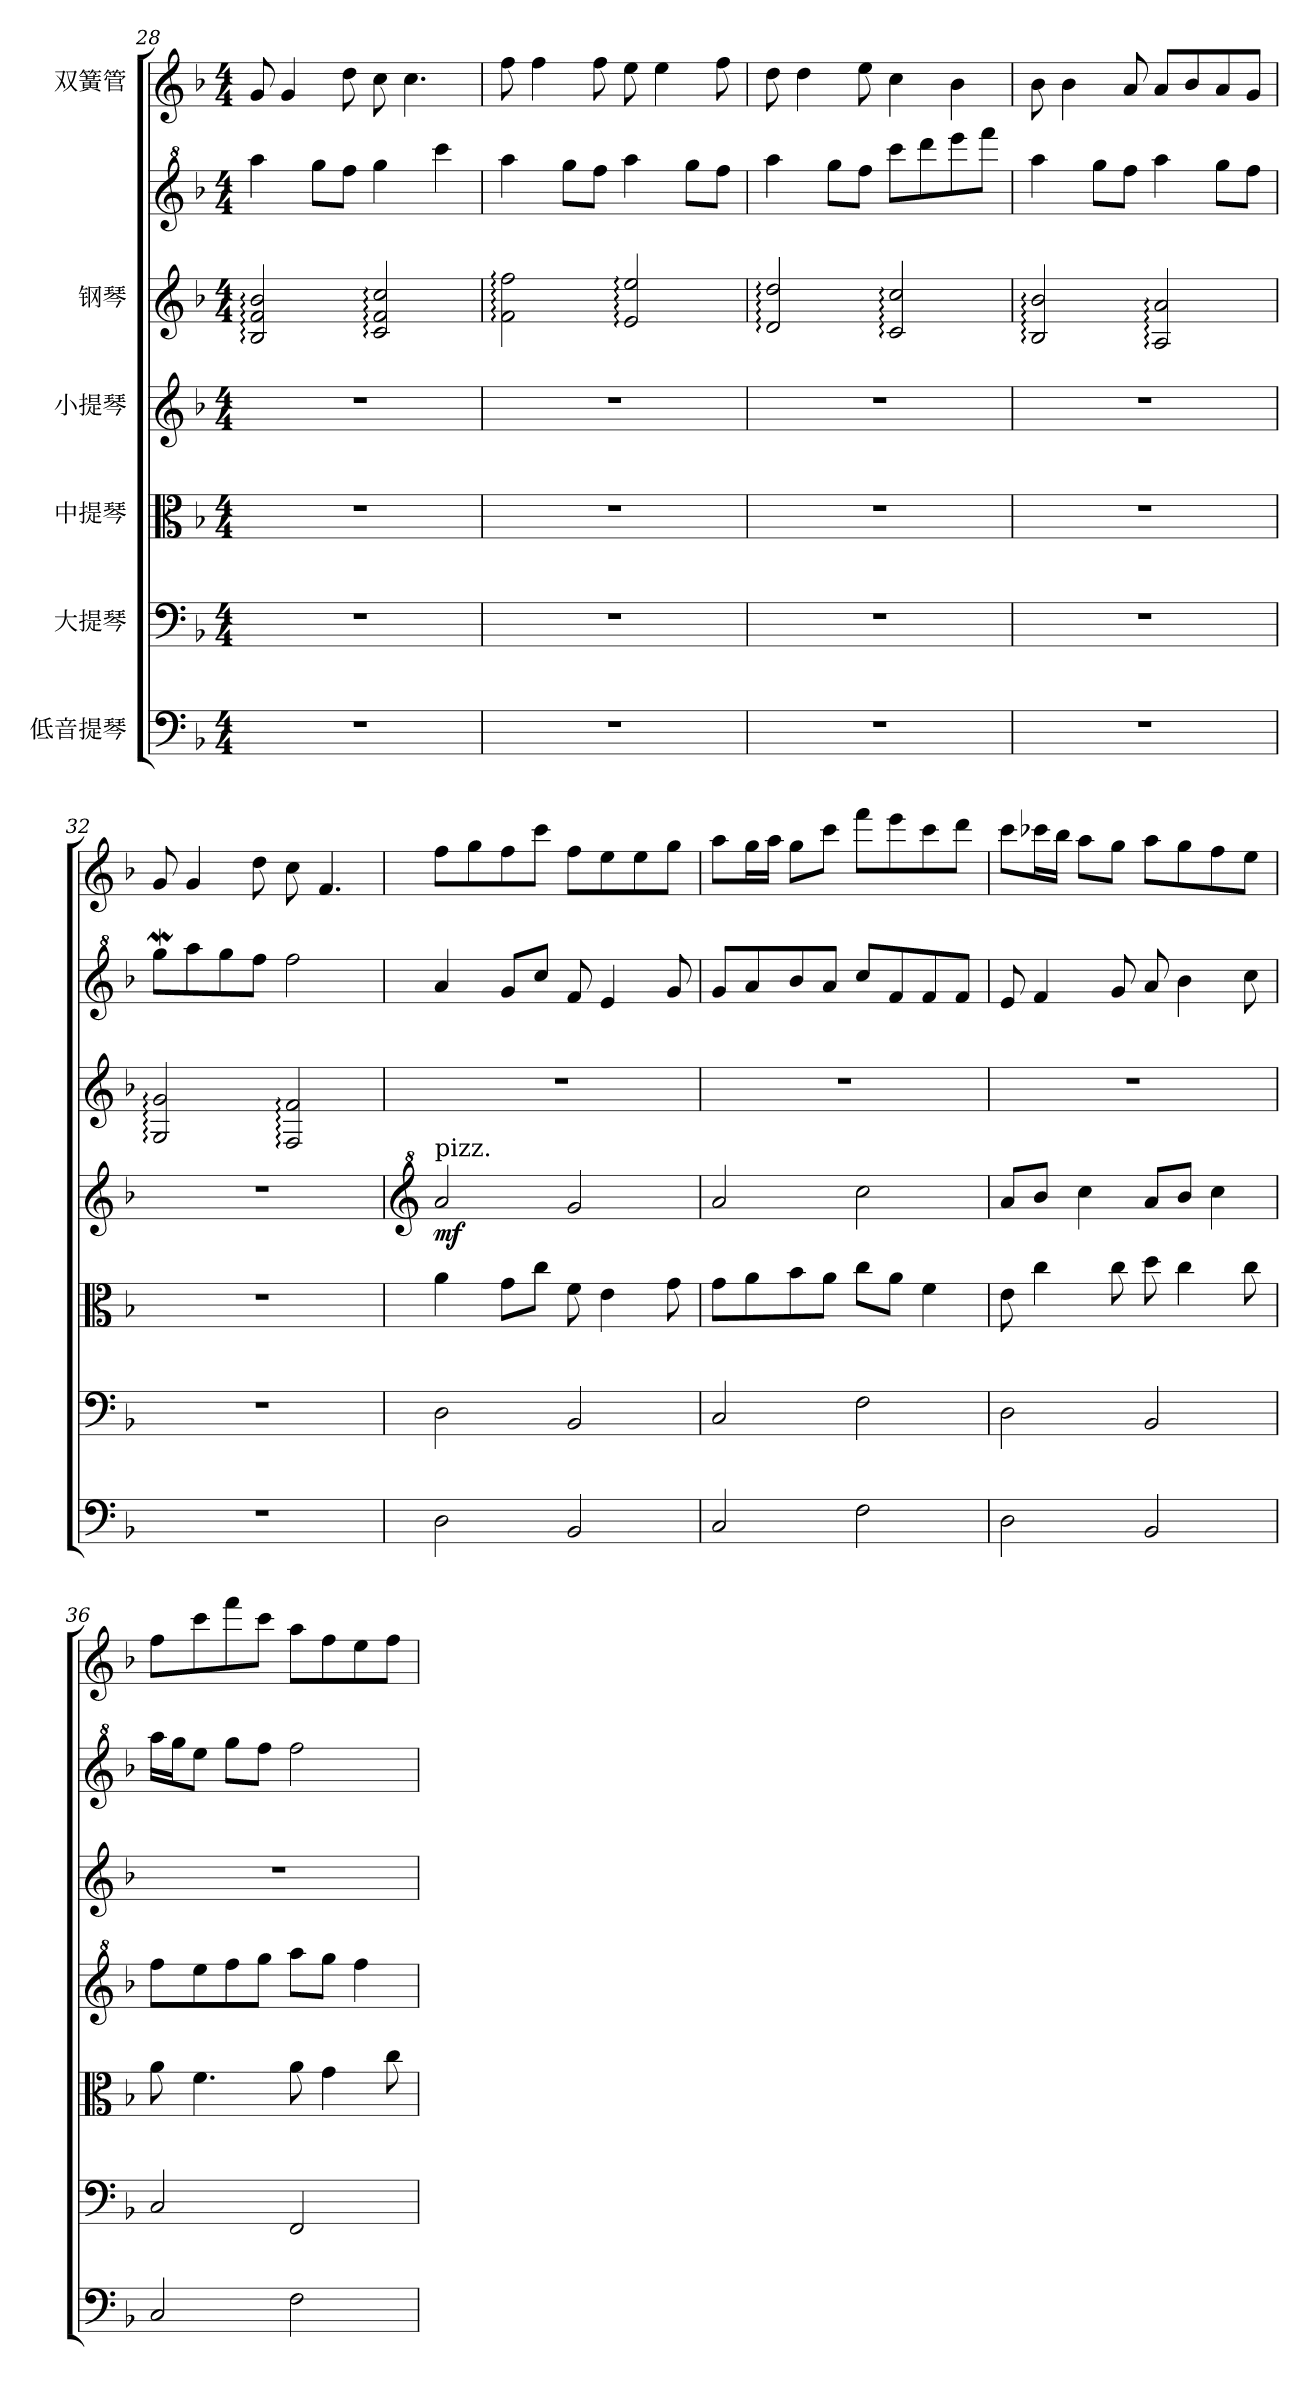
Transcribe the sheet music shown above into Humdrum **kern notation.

**kern	**kern	**kern	**kern	**dynam	**kern	**kern	**kern
*part6	*part5	*part4	*part3	*part3	*part2	*part2	*part1
*staff7	*staff6	*staff5	*staff4	*staff4	*staff3	*staff2	*staff1
*I"低音提琴	*I"大提琴	*I"中提琴	*I"小提琴	*	*I"钢琴	*	*I"双簧管
*clefF4	*clefF4	*clefC3	*clefG2	*	*clefG2	*clefG^2	*clefG2
*ITrd7c12	*	*	*	*	*	*	*
*k[b-]	*k[b-]	*k[b-]	*k[b-]	*	*k[b-]	*k[b-]	*k[b-]
*M4/4	*M4/4	*M4/4	*M4/4	*	*M4/4	*M4/4	*M4/4
=28	=28	=28	=28	=28	=28	=28	=28
1r	1r	1r	1r	.	2B-/: 2f/: 2b-/:	4aaa\	8g/
.	.	.	.	.	.	.	4g/
.	.	.	.	.	.	8ggg\L	.
.	.	.	.	.	.	8fff\J	8dd\
.	.	.	.	.	2c/: 2f/: 2cc/:	4ggg\	8cc\
.	.	.	.	.	.	.	4.cc\
.	.	.	.	.	.	4cccc\	.
=29	=29	=29	=29	=29	=29	=29	=29
1r	1r	1r	1r	.	2f\: 2ff\:	4aaa\	8ff\
.	.	.	.	.	.	.	4ff\
.	.	.	.	.	.	8ggg\L	.
.	.	.	.	.	.	8fff\J	8ff\
.	.	.	.	.	2e/: 2ee/:	4aaa\	8ee\
.	.	.	.	.	.	.	4ee\
.	.	.	.	.	.	8ggg\L	.
.	.	.	.	.	.	8fff\J	8ff\
=30	=30	=30	=30	=30	=30	=30	=30
1r	1r	1r	1r	.	2d/: 2dd/:	4aaa\	8dd\
.	.	.	.	.	.	.	4dd\
.	.	.	.	.	.	8ggg\L	.
.	.	.	.	.	.	8fff\J	8ee\
.	.	.	.	.	2c/: 2cc/:	8cccc\L	4cc\
.	.	.	.	.	.	8dddd\	.
.	.	.	.	.	.	8eeee\	4b-\
.	.	.	.	.	.	8ffff\J	.
=31	=31	=31	=31	=31	=31	=31	=31
1r	1r	1r	1r	.	2B-/: 2b-/:	4aaa\	8b-\
.	.	.	.	.	.	.	4b-\
.	.	.	.	.	.	8ggg\L	.
.	.	.	.	.	.	8fff\J	8a/
.	.	.	.	.	2A/: 2a/:	4aaa\	8a/L
.	.	.	.	.	.	.	8b-/
.	.	.	.	.	.	8ggg\L	8a/
.	.	.	.	.	.	8fff\J	8g/J
!!LO:PB:g=z
=32	=32	=32	=32	=32	=32	=32	=32
1r	1r	1r	1r	.	2G/: 2g/:	8gggW\L	8g/
.	.	.	.	.	.	8aaa\	4g/
.	.	.	.	.	.	8ggg\	.
.	.	.	.	.	.	8fff\J	8dd\
.	.	.	.	.	2F/: 2f/:	2fff\	8cc\
.	.	.	.	.	.	.	4.f/
=33	=33	=33	=33	=33	=33	=33	=33
*	*	*	*clefG^2	*	*	*	*
!	!	!	!LO:TX:a:t=pizz.	!	!	!	!
!	!	!	!	!LO:DY:b	!	!	!
2DD\	2D\	4a\	2aa/	mf	1r	4aa/	8ff\L
.	.	.	.	.	.	.	8gg\
.	.	8g\L	.	.	.	8gg/L	8ff\
.	.	8cc\J	.	.	.	8ccc/J	8ccc\J
2BBB-/	2BB-/	8f\	2gg/	.	.	8ff/	8ff\L
.	.	4e\	.	.	.	4ee/	8ee\
.	.	.	.	.	.	.	8ee\
.	.	8g\	.	.	.	8gg/	8gg\J
=34	=34	=34	=34	=34	=34	=34	=34
2CC/	2C/	8g\L	2aa/	.	1r	8gg/L	8aa\L
.	.	8a\	.	.	.	8aa/	16gg\L
.	.	.	.	.	.	.	16aa\JJ
.	.	8b-\	.	.	.	8bb-/	8gg\L
.	.	8a\J	.	.	.	8aa/J	8ccc\J
2FF\	2F\	8cc\L	2ccc\	.	.	8ccc/L	8fff\L
.	.	8a\J	.	.	.	8ff/	8eee\
.	.	4f\	.	.	.	8ff/	8ccc\
.	.	.	.	.	.	8ff/J	8ddd\J
=35	=35	=35	=35	=35	=35	=35	=35
2DD\	2D\	8e\	8aa/L	.	1r	8ee/	8ccc\L
.	.	4cc\	8bb-/J	.	.	4ff/	16ccc-X\L
.	.	.	.	.	.	.	16bb-\JJ
.	.	.	4ccc\	.	.	.	8aa\L
.	.	8cc\	.	.	.	8gg/	8gg\J
2BBB-/	2BB-/	8dd\	8aa/L	.	.	8aa/	8aa\L
.	.	4cc\	8bb-/J	.	.	4bb-\	8gg\
.	.	.	4ccc\	.	.	.	8ff\
.	.	8cc\	.	.	.	8ccc\	8ee\J
!!LO:LB:g=z
=36	=36	=36	=36	=36	=36	=36	=36
2CC/	2C/	8a\	8fff\L	.	1r	16aaa\LL	8ff\L
.	.	.	.	.	.	16ggg\J	.
.	.	4.f\	8eee\	.	.	8eee\J	8ccc\
.	.	.	8fff\	.	.	8ggg\L	8fff\
.	.	.	8ggg\J	.	.	8fff\J	8ccc\J
2FF\	2FF/	8a\	8aaa\L	.	.	2fff\	8aa\L
.	.	4g\	8ggg\J	.	.	.	8ff\
.	.	.	4fff\	.	.	.	8ee\
.	.	8cc\	.	.	.	.	8ff\J
=	=	=	=	=	=	=	=
*-	*-	*-	*-	*-	*-	*-	*-
